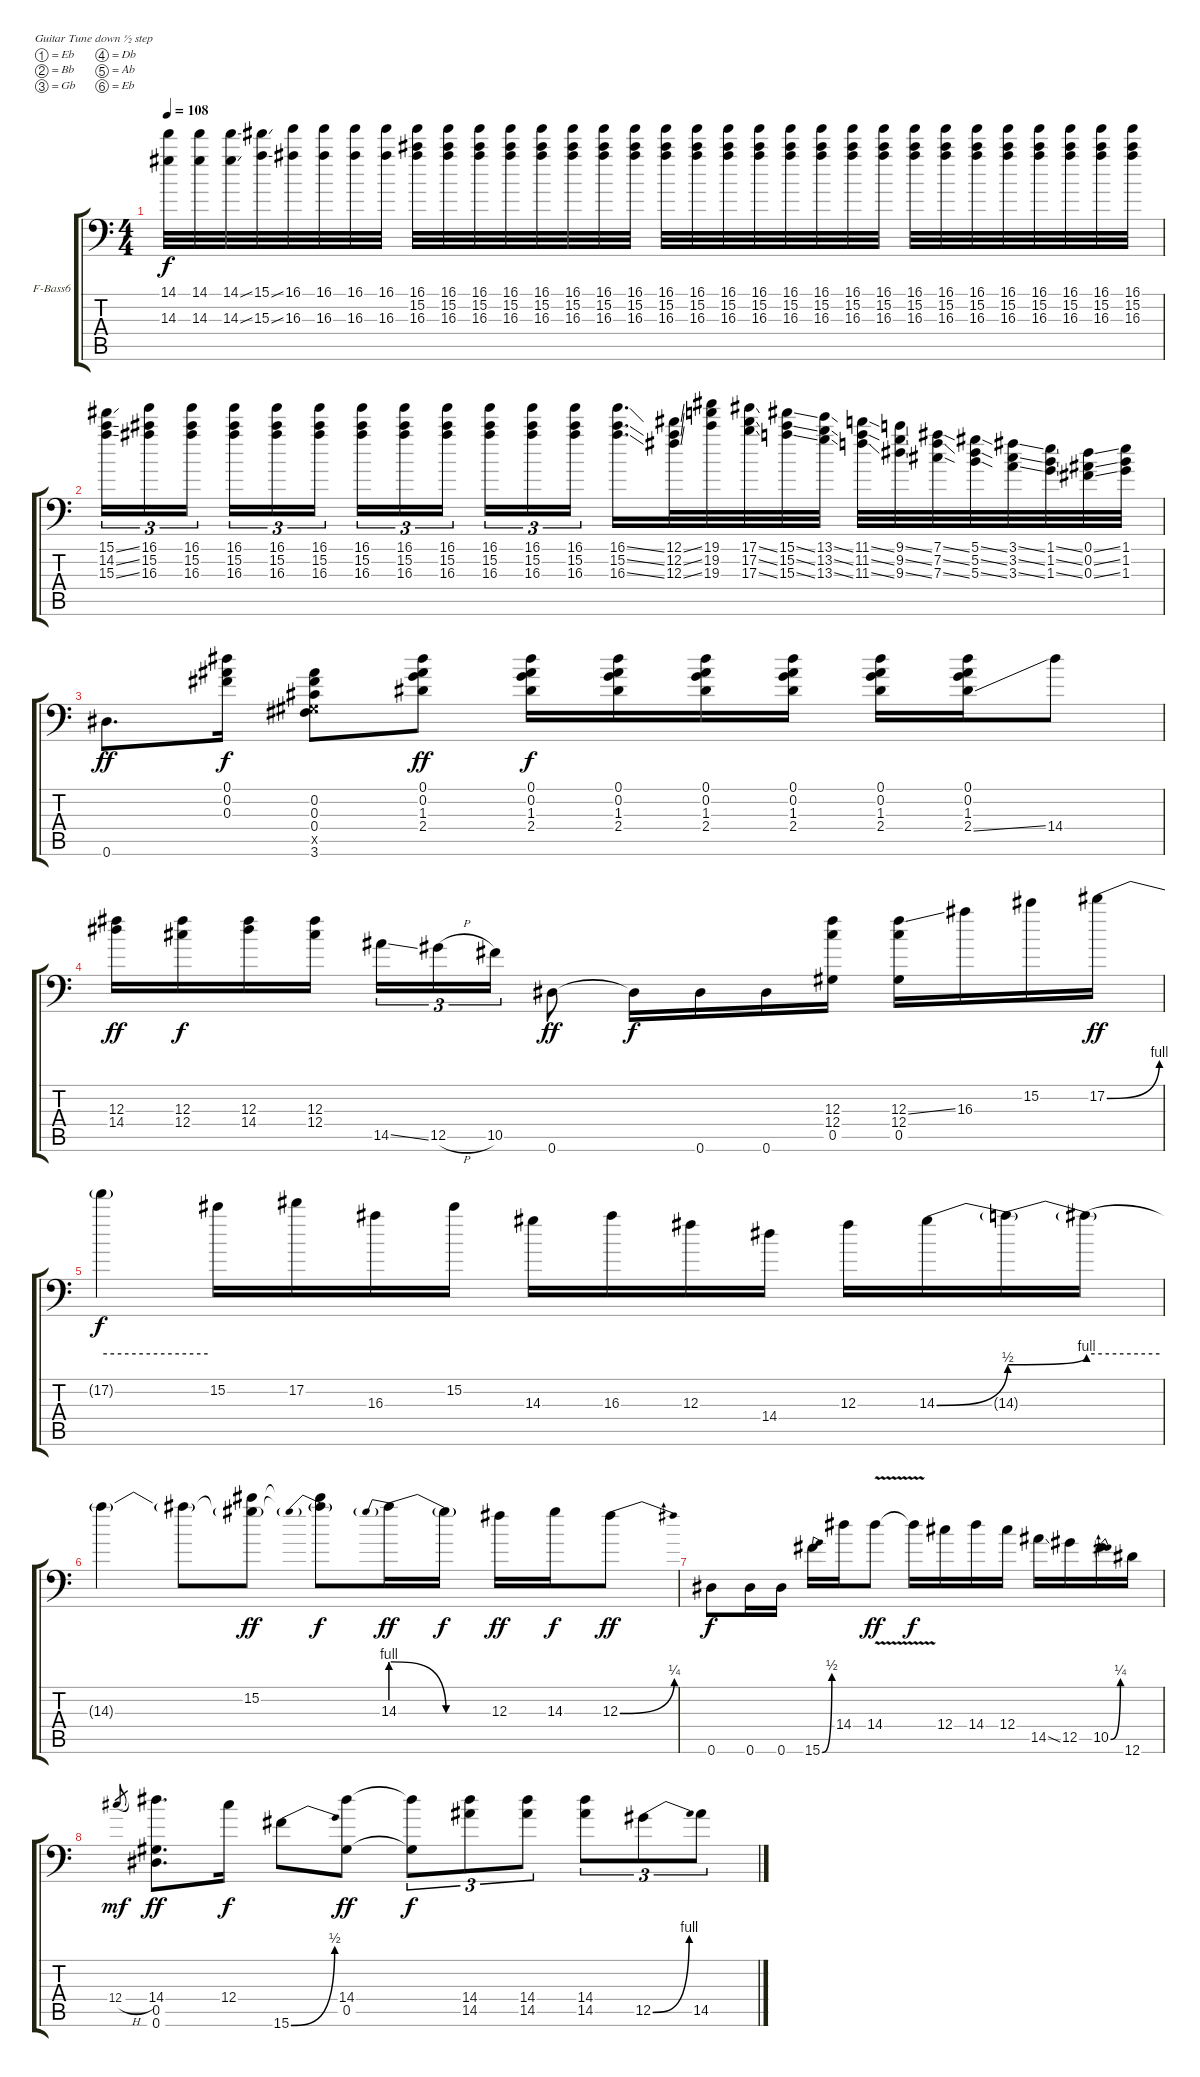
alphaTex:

\bracketExtendMode groupsimilarinstruments
\firstSystemTrackNameOrientation horizontal
\otherSystemsTrackNameOrientation horizontal
\track ("Overdub" "F-Bass6") {instrument fretlessbass}
\staff {score tabs}
\tuning (Eb4 Bb3 Gb3 Db3 Ab2 Eb2)
\ts (4 4)
\tempo 108
\clef f4
\ks c
(14.1 14.3).32{dy f} (14.1 14.3).32 (14.1{ss} 14.3{ss}).32 (15.1{ss} 15.3{ss}).32 (16.1 16.3).32 (16.1 16.3).32 (16.1 16.3).32 (16.1 16.3).32 (16.1 15.2 16.3).32 (16.1 15.2 16.3).32 (16.1 15.2 16.3).32 (16.1 15.2 16.3).32 (16.1 15.2 16.3).32 (16.1 15.2 16.3).32 (16.1 15.2 16.3).32 (16.1 15.2 16.3).32 (16.1 15.2 16.3).32 (16.1 15.2 16.3).32 (16.1 15.2 16.3).32 (16.1 15.2 16.3).32 (16.1 15.2 16.3).32 (16.1 15.2 16.3).32 (16.1 15.2 16.3).32 (16.1 15.2 16.3).32 (16.1 15.2 16.3).32 (16.1 15.2 16.3).32 (16.1 15.2 16.3).32 (16.1 15.2 16.3).32 (16.1 15.2 16.3).32 (16.1 15.2 16.3).32 (16.1 15.2 16.3).32 (16.1 15.2 16.3).32 |
(15.1{ss} 14.2{ss} 15.3{ss}).16{tu (3 2)} (16.1 15.2 16.3).16{tu (3 2)} (16.1 15.2 16.3).16{tu (3 2)} (16.1 15.2 16.3).16{tu (3 2)} (16.1 15.2 16.3).16{tu (3 2)} (16.1 15.2 16.3).16{tu (3 2)} (16.1 15.2 16.3).16{tu (3 2)} (16.1 15.2 16.3).16{tu (3 2)} (16.1 15.2 16.3).16{tu (3 2)} (16.1 15.2 16.3).16{tu (3 2)} (16.1 15.2 16.3).16{tu (3 2)} (16.1 15.2 16.3).16{tu (3 2)} (16.1{ss} 15.2{ss} 16.3{ss}).16{d} (12.1{ss} 12.2{ss} 12.3{ss}).32 (19.1 19.2 19.3).32 (17.1{ss} 17.2{ss} 17.3{ss}).32 (15.1{ss} 15.2{ss} 15.3{ss}).32 (13.1{ss} 13.2{ss} 13.3{ss}).32 (11.1{ss} 11.2{ss} 11.3{ss}).32 (9.1{ss} 9.2{ss} 9.3{ss}).32 (7.1{ss} 7.2{ss} 7.3{ss}).32 (5.1{ss} 5.2{ss} 5.3{ss}).32 (3.1{ss} 3.2{ss} 3.3{ss}).32 (1.1{ss} 1.2{ss} 1.3{ss}).32 (0.1{ss} 0.2{ss} 0.3{ss}).32 (1.1 1.2 1.3).32 |
0.6.8{d dy ff} (0.1 0.2 0.3).16{dy f} (0.2 0.3 0.4 0.5{x} 3.6).8 (0.1 0.2 1.3 2.4).8{dy ff} (0.1 0.2 1.3 2.4).16{dy f} (0.1 0.2 1.3 2.4).16 (0.1 0.2 1.3 2.4).16 (0.1 0.2 1.3 2.4).16 (0.1 0.2 1.3 2.4).16 (0.1 0.2 1.3 2.4{ss}).16 14.4.8 |
(12.3 14.4).16{dy ff} (12.3 12.4).16{dy f} (12.3 14.4).16 (12.3 12.4).16 14.5{ss}.16{tu (3 2)} 12.5{h}.16{tu (3 2)} 10.5.16{tu (3 2)} 0.6.8{dy ff} 0.6{t}.16{dy f} 0.6.16 0.6.16 (12.3 12.4 0.5).16 (12.3{ss} 12.4 0.5).16 16.3.16 15.2.16 17.2{be (bend 0 0 60 4)}.16{dy ff} |
17.2{be (hold 0 4 60 4) t}.4{dy f} 15.2.16 17.2.16 16.3.16 15.2.16 14.3.16 16.3.16 12.3.16 14.4.16 12.3.16 14.3{be (bend 0 0 60 2)}.16 14.3{be (bend 0 2 60 4) t}.16 14.3{be (hold 0 4 60 4) t}.16 |
14.3{t}.4 14.3{t}.8 (15.2 14.3{t}).8{dy ff} (15.2{t} 14.3{be (prebend 0 4 60 4) t}).8{dy f} 14.3{be (prebendrelease 0 4 60 0)}.16{dy ff} 14.3{be (hold 0 0 60 0) t}.16{dy f} 12.3.16{dy ff} 14.3.16{dy f} 12.3{be (bend 0 0 60 1)}.8{dy ff} |
0.6.8{dy f} 0.6.16 0.6.16 15.6{be (bend 0 0 60 2)}.16 14.4.16 14.4{v}.8{dy ff} 14.4{v t}.16{dy f} 12.4.16 14.4.16 12.4.16 14.5{ss}.16 12.5.16 10.5{be (bend 0 0 60 1)}.16 12.6.16 |
12.4{h}.8{gr dy mf} (14.4 0.5 0.6).8{d dy ff} 12.4.16{dy f} 15.6{be (bend 0 0 60 2)}.8 (14.4 0.5).8{dy ff} (14.4{t} 0.5{t}).8{tu (3 2) dy f} (14.4 14.5).8{tu (3 2)} (14.4 14.5).8{tu (3 2)} (14.4 14.5).8{tu (3 2)} 12.5{be (bend 0 0 60 4)}.8{tu (3 2)} 14.5.8{tu (3 2)}
